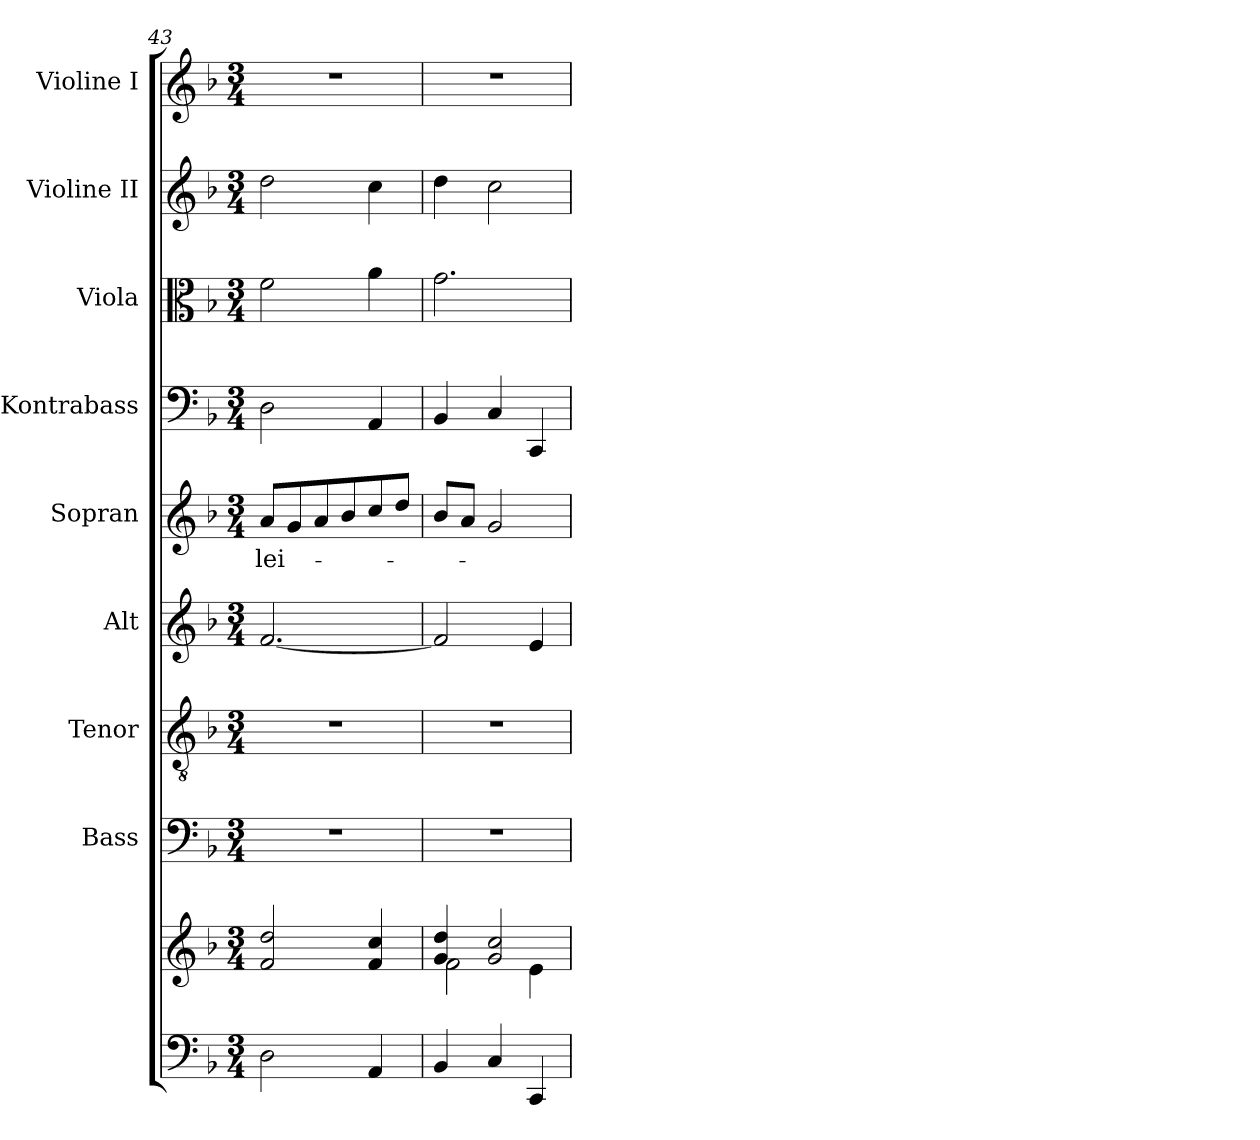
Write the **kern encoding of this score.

**kern	**kern	**kern	**kern	**kern	**kern	**text	**kern	**kern	**kern	**kern
*part9	*part9	*part8	*part7	*part6	*part5	*part5	*part4	*part3	*part2	*part1
*staff10	*staff9	*staff8	*staff7	*staff6	*staff5	*staff5	*staff4	*staff3	*staff2	*staff1
*	*	*I"Bass	*I"Tenor	*I"Alt	*I"Sopran	*	*I"Kontrabass	*I"Viola	*I"Violine II	*I"Violine I
*	*	*I'B.	*I'T.	*I'A.	*I'S.	*	*I'Kb.	*I'Vla.	*I'Vl. II	*I'Vl. I
*clefF4	*clefG2	*clefF4	*clefGv2	*clefG2	*clefG2	*	*clefF4	*clefC3	*clefG2	*clefG2
*	*	*	*	*	*	*	*ITrd7c12	*	*	*
*k[b-]	*k[b-]	*k[b-]	*k[b-]	*k[b-]	*k[b-]	*	*k[b-]	*k[b-]	*k[b-]	*k[b-]
*F:	*F:	*F:	*F:	*F:	*F:	*	*F:	*F:	*F:	*F:
*M3/4	*M3/4	*M3/4	*M3/4	*M3/4	*M3/4	*	*M3/4	*M3/4	*M3/4	*M3/4
=43	=43	=43	=43	=43	=43	=43	=43	=43	=43	=43
!	!	!	!	!	!	!LO:LY:b	!	!	!	!
2D\	2f/ 2dd/	2.r	2.r	[2.f/	8a/L	-lei-	2DD\	2f\	2dd\	2.r
.	.	.	.	.	8g/	.	.	.	.	.
.	.	.	.	.	8a/	.	.	.	.	.
.	.	.	.	.	8b-/	.	.	.	.	.
4AA/	4f/ 4cc/	.	.	.	8cc/	.	4AAA/	4a\	4cc\	.
.	.	.	.	.	8dd/J	.	.	.	.	.
=44	=44	=44	=44	=44	=44	=44	=44	=44	=44	=44
*	*^	*	*	*	*	*	*	*	*	*
4BB-/	4g/ 4dd/	2f\	2.r	2.r	2f/]	8b-/L	.	4BBB-/	2.g\	4dd\	2.r
.	.	.	.	.	.	8a/J	.	.	.	.	.
4C/	2g/ 2cc/	.	.	.	.	2g/	.	4CC/	.	2cc\	.
4CC/	.	4e\	.	.	4e/	.	.	4CCC/	.	.	.
*	*v	*v	*	*	*	*	*	*	*	*	*
=	=	=	=	=	=	=	=	=	=	=
*-	*-	*-	*-	*-	*-	*-	*-	*-	*-	*-
